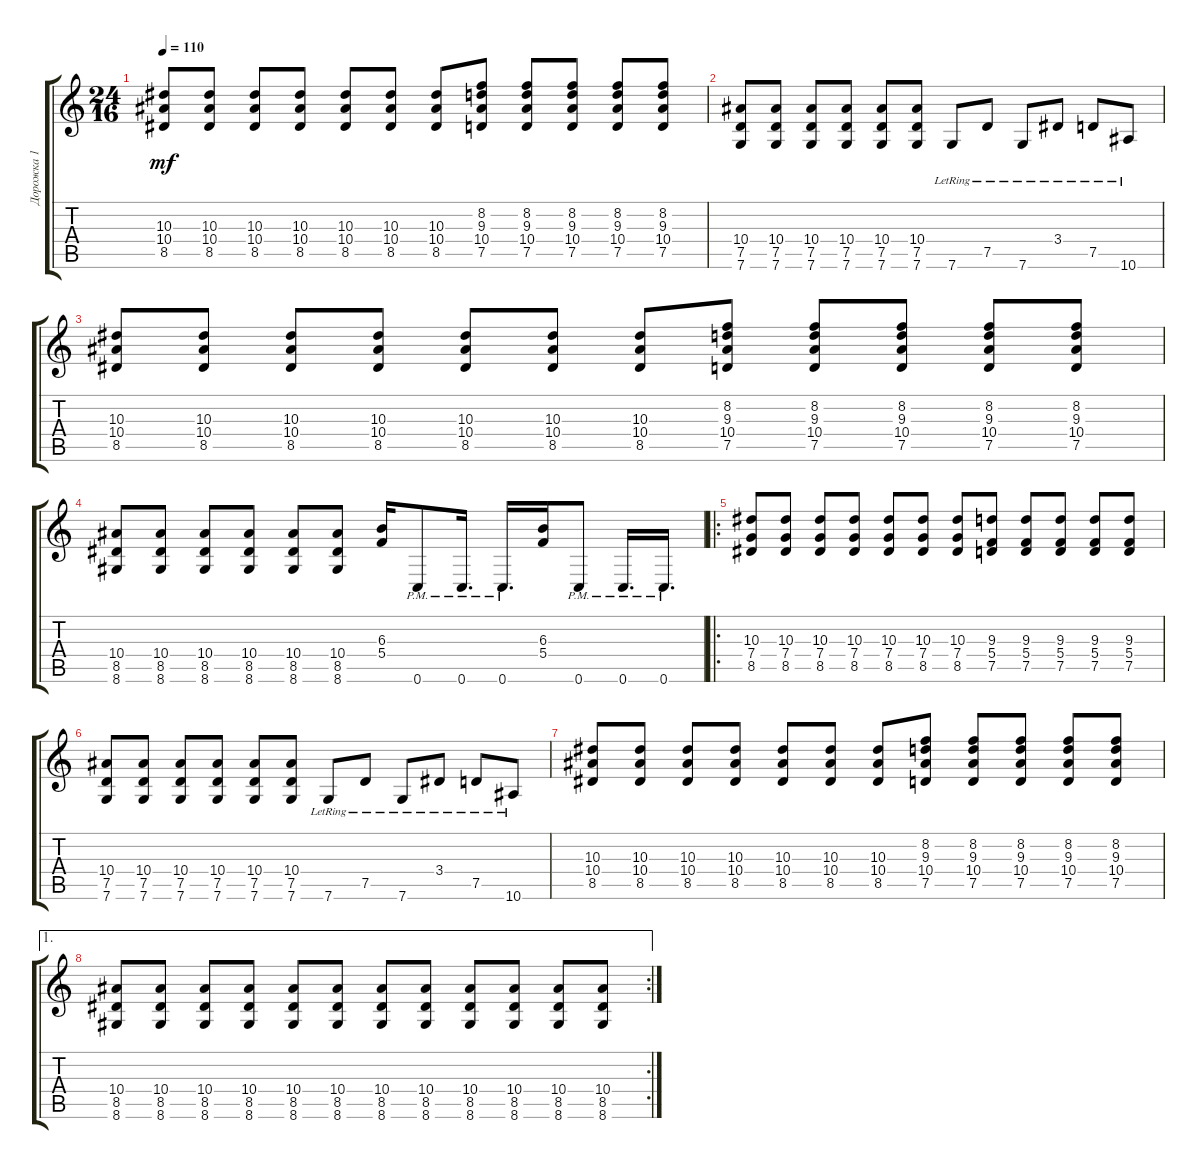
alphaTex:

\track ("Дорожка 1" "Дорожка 1") {instrument overdrivenguitar}
\staff {score tabs}
\tuning (D4 A3 F3 C3 G2 C2) {hide}
\ts (24 16)
\tempo 110
\clef g2
\ks c
(10.3 10.4 8.5).8{dy mf} (10.3 10.4 8.5).8 (10.3 10.4 8.5).8 (10.3 10.4 8.5).8 (10.3 10.4 8.5).8 (10.3 10.4 8.5).8 (10.3 10.4 8.5).8 (8.2 9.3 10.4 7.5).8 (8.2 9.3 10.4 7.5).8 (8.2 9.3 10.4 7.5).8 (8.2 9.3 10.4 7.5).8 (8.2 9.3 10.4 7.5).8 |
(10.4 7.5 7.6).8 (10.4 7.5 7.6).8 (10.4 7.5 7.6).8 (10.4 7.5 7.6).8 (10.4 7.5 7.6).8 (10.4 7.5 7.6).8 7.6{lr}.8 7.5{lr}.8 7.6{lr}.8 3.4{lr}.8 7.5{lr}.8 10.6{lr}.8 |
(10.3 10.4 8.5).8 (10.3 10.4 8.5).8 (10.3 10.4 8.5).8 (10.3 10.4 8.5).8 (10.3 10.4 8.5).8 (10.3 10.4 8.5).8 (10.3 10.4 8.5).8 (8.2 9.3 10.4 7.5).8 (8.2 9.3 10.4 7.5).8 (8.2 9.3 10.4 7.5).8 (8.2 9.3 10.4 7.5).8 (8.2 9.3 10.4 7.5).8 |
(10.4 8.5 8.6).8 (10.4 8.5 8.6).8 (10.4 8.5 8.6).8 (10.4 8.5 8.6).8 (10.4 8.5 8.6).8 (10.4 8.5 8.6).8 (6.3 5.4).16 0.6{pm}.8 0.6{pm}.16{d} 0.6{pm}.16{d} (6.3 5.4).16 0.6{pm}.8 0.6{pm}.16{d} 0.6{pm}.16{d} |
\ro
(10.3 7.4 8.5).8 (10.3 7.4 8.5).8 (10.3 7.4 8.5).8 (10.3 7.4 8.5).8 (10.3 7.4 8.5).8 (10.3 7.4 8.5).8 (10.3 7.4 8.5).8 (9.3 5.4 7.5).8 (9.3 5.4 7.5).8 (9.3 5.4 7.5).8 (9.3 5.4 7.5).8 (9.3 5.4 7.5).8 |
(10.4 7.5 7.6).8 (10.4 7.5 7.6).8 (10.4 7.5 7.6).8 (10.4 7.5 7.6).8 (10.4 7.5 7.6).8 (10.4 7.5 7.6).8 7.6{lr}.8 7.5{lr}.8 7.6{lr}.8 3.4{lr}.8 7.5{lr}.8 10.6{lr}.8 |
(10.3 10.4 8.5).8 (10.3 10.4 8.5).8 (10.3 10.4 8.5).8 (10.3 10.4 8.5).8 (10.3 10.4 8.5).8 (10.3 10.4 8.5).8 (10.3 10.4 8.5).8 (8.2 9.3 10.4 7.5).8 (8.2 9.3 10.4 7.5).8 (8.2 9.3 10.4 7.5).8 (8.2 9.3 10.4 7.5).8 (8.2 9.3 10.4 7.5).8 |
\ae 1
\rc 2
(10.4 8.5 8.6).8 (10.4 8.5 8.6).8 (10.4 8.5 8.6).8 (10.4 8.5 8.6).8 (10.4 8.5 8.6).8 (10.4 8.5 8.6).8 (10.4 8.5 8.6).8 (10.4 8.5 8.6).8 (10.4 8.5 8.6).8 (10.4 8.5 8.6).8 (10.4 8.5 8.6).8 (10.4 8.5 8.6).8
